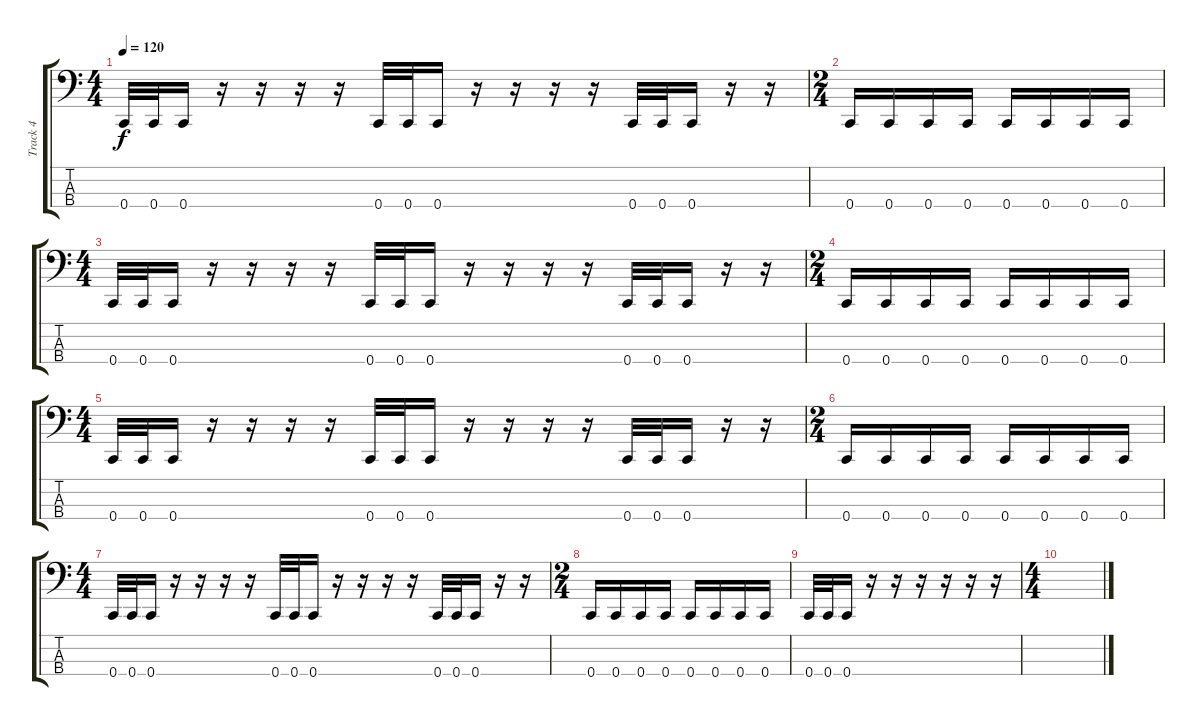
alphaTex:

\track ("Track 4" "Track 4") {instrument electricbassfinger}
\staff {score tabs}
\tuning (F2 C2 G1 C1) {hide}
\ts (4 4)
\tempo 120
\clef f4
\ks c
0.4.32{dy f instrument electricbassfinger} 0.4.32 0.4.16 r.16 r.16 r.16 r.16 0.4.32 0.4.32 0.4.16 r.16 r.16 r.16 r.16 0.4.32 0.4.32 0.4.16 r.16 r.16 |
\ts (2 4)
0.4.16 0.4.16 0.4.16 0.4.16 0.4.16 0.4.16 0.4.16 0.4.16 |
\ts (4 4)
0.4.32 0.4.32 0.4.16 r.16 r.16 r.16 r.16 0.4.32 0.4.32 0.4.16 r.16 r.16 r.16 r.16 0.4.32 0.4.32 0.4.16 r.16 r.16 |
\ts (2 4)
0.4.16 0.4.16 0.4.16 0.4.16 0.4.16 0.4.16 0.4.16 0.4.16 |
\ts (4 4)
0.4.32 0.4.32 0.4.16 r.16 r.16 r.16 r.16 0.4.32 0.4.32 0.4.16 r.16 r.16 r.16 r.16 0.4.32 0.4.32 0.4.16 r.16 r.16 |
\ts (2 4)
0.4.16 0.4.16 0.4.16 0.4.16 0.4.16 0.4.16 0.4.16 0.4.16 |
\ts (4 4)
0.4.32 0.4.32 0.4.16 r.16 r.16 r.16 r.16 0.4.32 0.4.32 0.4.16 r.16 r.16 r.16 r.16 0.4.32 0.4.32 0.4.16 r.16 r.16 |
\ts (2 4)
0.4.16 0.4.16 0.4.16 0.4.16 0.4.16 0.4.16 0.4.16 0.4.16 |
0.4.32 0.4.32 0.4.16 r.16 r.16 r.16 r.16 r.16 r.16 |
\ts (4 4)
